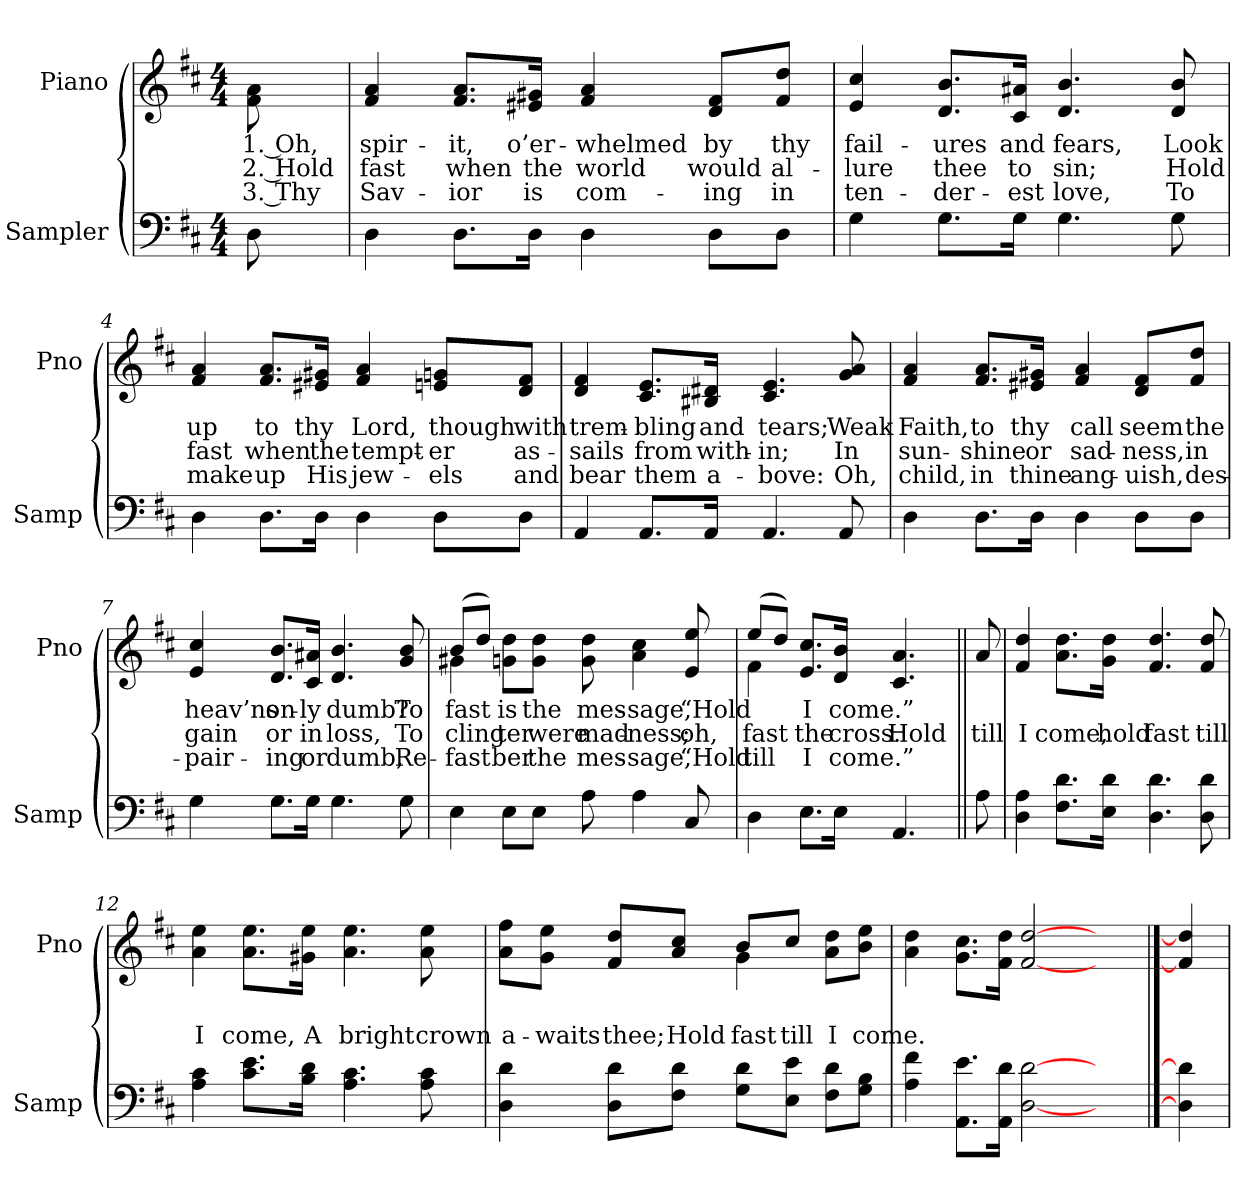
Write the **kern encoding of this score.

**kern	**kern	**text	**text	**text
*part2	*part1	*part1	*part1	*part1
*staff2	*staff1	*staff1	*staff1	*staff1
*I"Sampler	*I"Piano	*	*	*
*I'Samp	*I'Pno	*	*	*
*clefF4	*clefG2	*	*	*
*k[f#c#]	*k[f#c#]	*	*	*
*D:	*D:	*	*	*
*M4/4	*M4/4	*	*	*
=1	=1	=1	=1	=1
8D	8f#\ 8a\	1. Oh,	2. Hold	3. Thy
=2	=2	=2	=2	=2
4D	4f# 4a	spir-	fast	Sav-
8.D\L	8.f#/ 8.a/L	-it,	when	-ior
16D\Jk	16e#X/ 16g#X/Jk	o’er-	the	is
4D	4f# 4a	-whelmed	world	com-
8D\L	8d/ 8f#/L	by	would	-ing
8D\J	8f#/ 8dd/J	thy	al-	in
=3	=3	=3	=3	=3
4G	4e 4cc#	fail-	-lure	ten-
8.G\L	8.d/ 8.b/L	-ures	thee	-der-
16G\Jk	16c#/ 16a#X/Jk	and	to	-est
4.G	4.d 4.b	fears,	sin;	love,
8G	8d 8b	Look	Hold	To
=4	=4	=4	=4	=4
4D	4f# 4a	up	fast	make
8.D\L	8.f#/ 8.a/L	to	when	up
16D\Jk	16e#X/ 16g#X/Jk	thy	the	His
4D	4f# 4a	Lord,	tempt-	jew-
8D\L	8en/ 8gn/L	though	-er	-els
8D\J	8d/ 8f#/J	with	as-	and
=5	=5	=5	=5	=5
4AA	4d 4f#	trem-	-sails	bear
8.AA/L	8.c#/ 8.e/L	-bling	from	them
16AA/Jk	16B#X/ 16d#X/Jk	and	with-	a-
4.AA	4.c# 4.e	tears;	-in;	-bove:
8AA	8g 8a	Weak	In	Oh,
=6	=6	=6	=6	=6
4D	4f# 4a	Faith,	sun-	child,
8.D\L	8.f#/ 8.a/L	to	-shine	in
16D\Jk	16e#X/ 16g#X/Jk	thy	or	thine
4D	4f# 4a	call	sad-	ang-
8D\L	8d/ 8f#/L	seem	-ness,	-uish,
8D\J	8f#/ 8dd/J	the	in	des-
=7	=7	=7	=7	=7
4G	4e 4cc#	heav’ns	gain	-pair-
8.G\L	8.d/ 8.b/L	on-	or	-ing
16G\Jk	16c#/ 16a#X/Jk	-ly	in	or
4.G	4.d 4.b	dumb?	loss,	dumb,
8G	8g 8b	To	To	Re-
=8	=8	=8	=8	=8
*	*^	*	*	*
4E	(8b/L	4g#X	fast	cling	fast
.	8dd/J)	.	.	.	.
8E\L	8g\ 8dd\L	2.ryy	is	-ter	-ber
8E\J	8g\ 8dd\J	.	the	were	the
8A	8g 8dd	.	mes-	mad-	mes-
4A	4a 4cc#	.	-sage,	-ness;	-sage,
8C#	8e 8ee	.	“Hold	oh,	“Hold
=9	=9	=9	=9	=9	=9
4D	(8ee/L	4f#	.	fast	till
.	8dd/J)	.	.	.	.
8.E\L	8.e/ 8.cc#/L	2ryy	I	the	I
16E\Jk	16d/ 16b/Jk	.	come.”	cross.	come.”
4.AA	4.c# 4.a	.	.	Hold	.
.	.	8ryy	.	.	.
=10||	=10||	=10||	=10||	=10||	=10||
!	!LO:TX:t=Refrain	!	!	!	!
*	*v	*v	*	*	*
8A	8a	.	till	.
=11	=11	=11	=11	=11
4D 4A	4f# 4dd	.	I	.
8.F#\ 8.d\L	8.a\ 8.dd\L	.	come,	.
16E\ 16d\Jk	16g\ 16dd\Jk	.	hold	.
4.D 4.d	4.f# 4.dd	.	fast	.
8D 8d	8f# 8dd	.	till	.
=12	=12	=12	=12	=12
4A 4c#	4a 4ee	.	I	.
8.c#\ 8.e\L	8.a\ 8.ee\L	.	come,	.
16B\ 16d\Jk	16g#X\ 16ee\Jk	.	A	.
4.A 4.c#	4.a 4.ee	.	bright	.
8A 8c#	8a 8ee	.	crown	.
=13	=13	=13	=13	=13
*	*^	*	*	*
4D 4d	8a\ 8ff#\L	2ryy	.	a-	.
.	8g\ 8ee\J	.	.	-waits	.
8D\ 8d\L	8f#/ 8dd/L	.	.	thee;	.
8F#\ 8d\J	8a/ 8cc#/J	.	.	Hold	.
8G\ 8d\L	8b/L	4g	.	fast	.
8E\ 8e\J	8cc#/J	.	.	till	.
8F#\ 8d\L	8a\ 8dd\L	4ryy	.	I	.
8G\ 8B\J	8b\ 8ee\J	.	.	come.	.
*	*v	*v	*	*	*
=14	=14	=14	=14	=14
4A 4f#	4a 4dd	.	.	.
8.AA\ 8.e\L	8.g\ 8.cc#\L	.	.	.
16AA\ 16d\Jk	16f#\ 16dd\Jk	.	.	.
[2D [2d	[2f# [2dd	.	.	.
4ryy	4ryy	.	.	.
==15	==15	==15	==15	==15
4D] 4d]	4f#] 4dd]	.	.	.
=	=	=	=	=
*-	*-	*-	*-	*-
